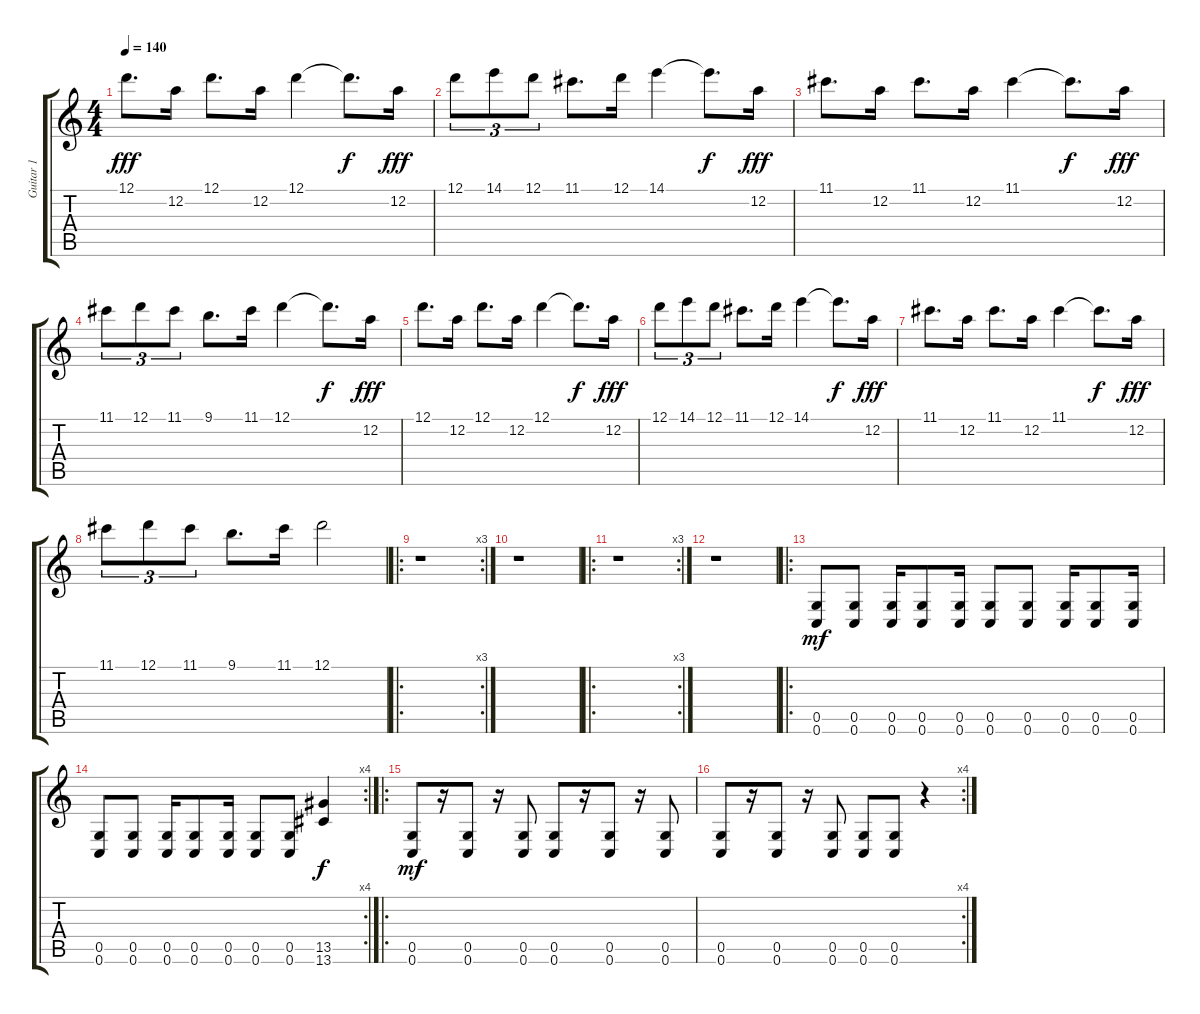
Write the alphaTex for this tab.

\track ("Guitar 1" "Guitar 1") {instrument overdrivenguitar}
\staff {score tabs}
\tuning (D4 A3 F3 C3 G2 C2) {hide}
\ts (4 4)
\tempo 140
\clef g2
\ks c
12.1.8{d dy fff} 12.2.16 12.1.8{d} 12.2.16 12.1.4 12.1{t}.8{d dy f} 12.2.16{dy fff} |
12.1.8{tu (3 2)} 14.1.8{tu (3 2)} 12.1.8{tu (3 2)} 11.1.8{d} 12.1.16 14.1.4 14.1{t}.8{d dy f} 12.2.16{dy fff} |
11.1.8{d} 12.2.16 11.1.8{d} 12.2.16 11.1.4 11.1{t}.8{d dy f} 12.2.16{dy fff} |
11.1.8{tu (3 2)} 12.1.8{tu (3 2)} 11.1.8{tu (3 2)} 9.1.8{d} 11.1.16 12.1.4 12.1{t}.8{d dy f} 12.2.16{dy fff} |
12.1.8{d} 12.2.16 12.1.8{d} 12.2.16 12.1.4 12.1{t}.8{d dy f} 12.2.16{dy fff} |
12.1.8{tu (3 2)} 14.1.8{tu (3 2)} 12.1.8{tu (3 2)} 11.1.8{d} 12.1.16 14.1.4 14.1{t}.8{d dy f} 12.2.16{dy fff} |
11.1.8{d} 12.2.16 11.1.8{d} 12.2.16 11.1.4 11.1{t}.8{d dy f} 12.2.16{dy fff} |
11.1.8{tu (3 2)} 12.1.8{tu (3 2)} 11.1.8{tu (3 2)} 9.1.8{d} 11.1.16 12.1.2 |
\ro
\rc 3
r.1 |
r.1 |
\ro
\rc 3
r.1 |
r.1 |
\ro
(0.5 0.6).8{dy mf} (0.5 0.6).8 (0.5 0.6).16 (0.5 0.6).8 (0.5 0.6).16 (0.5 0.6).8 (0.5 0.6).8 (0.5 0.6).16 (0.5 0.6).8 (0.5 0.6).16 |
\rc 4
(0.5 0.6).8 (0.5 0.6).8 (0.5 0.6).16 (0.5 0.6).8 (0.5 0.6).16 (0.5 0.6).8 (0.5 0.6).8 (13.5 13.6).4{dy f} |
\ro
(0.5 0.6).8{dy mf} r.16 (0.5 0.6).8 r.16 (0.5 0.6).8 (0.5 0.6).8 r.16 (0.5 0.6).8 r.16 (0.5 0.6).8 |
\rc 4
(0.5 0.6).8 r.16 (0.5 0.6).8 r.16 (0.5 0.6).8 (0.5 0.6).8 (0.5 0.6).8 r.4
